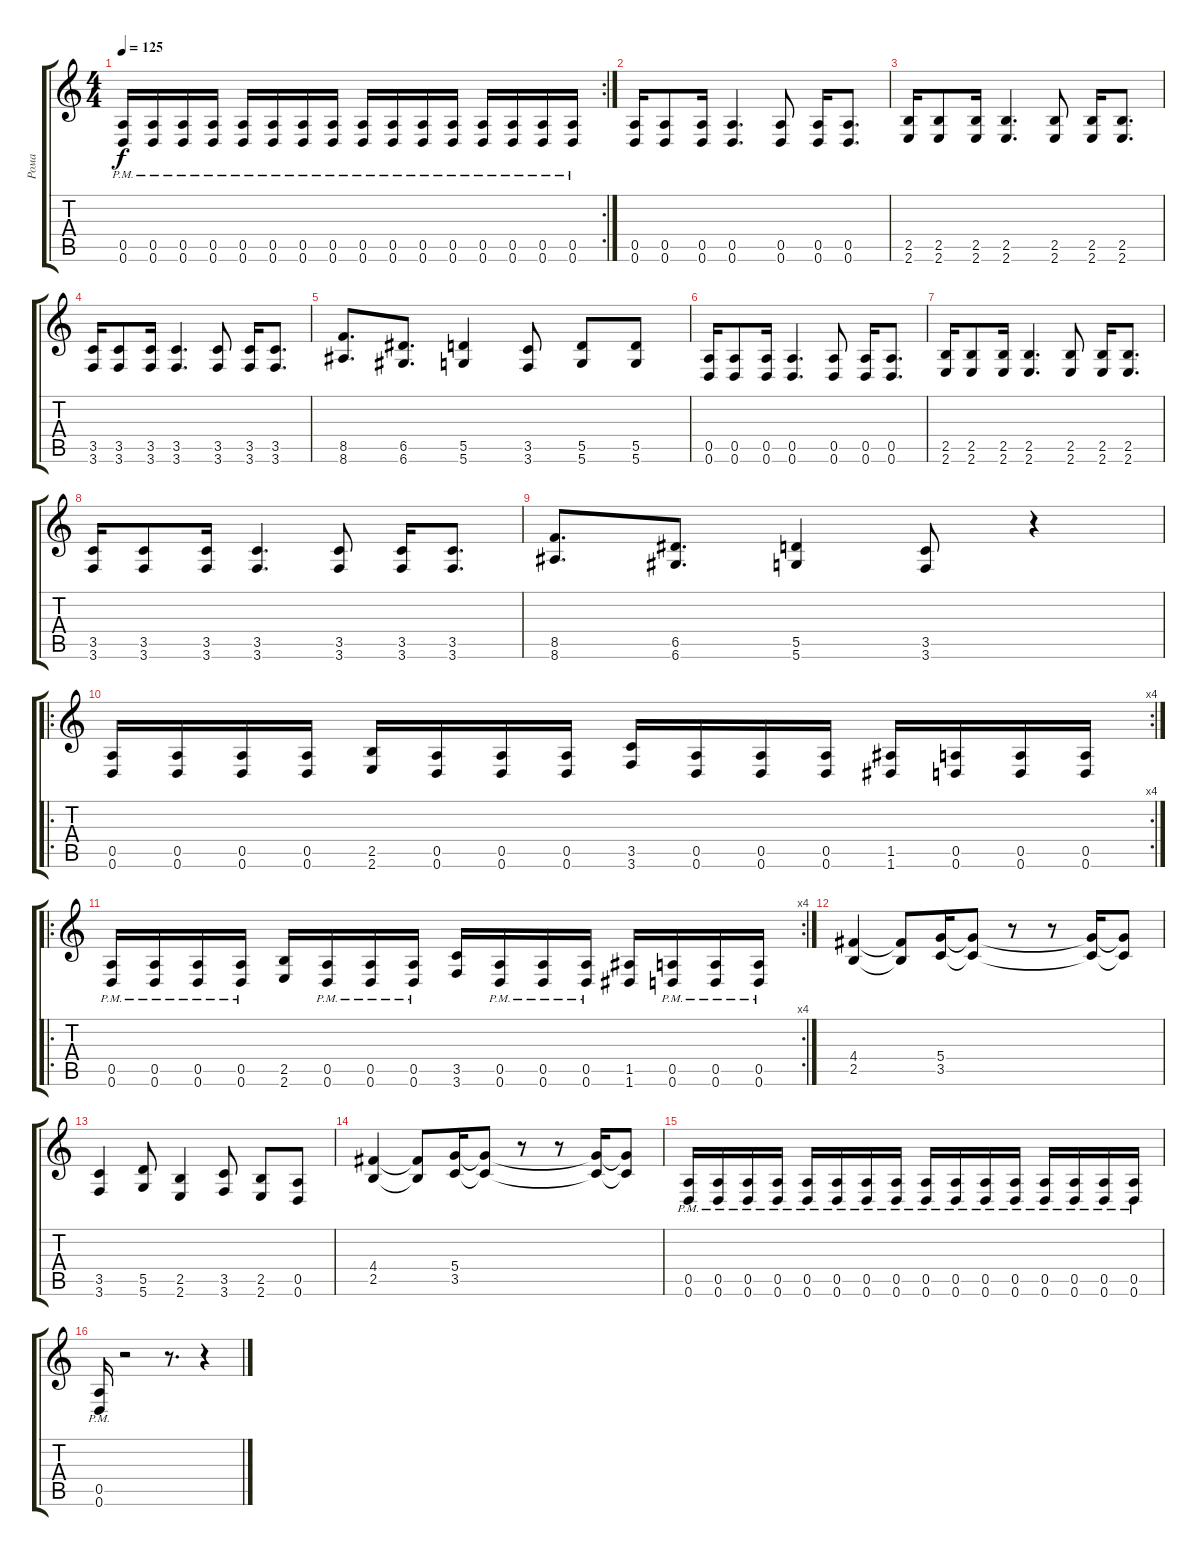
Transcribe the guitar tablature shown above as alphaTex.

\track ("Рома" "Рома") {instrument distortionguitar}
\staff {score tabs}
\tuning (E4 B3 G3 D3 A2 D2) {hide}
\rc 2
\ts (4 4)
\tempo 125
\clef g2
\ks c
(0.5{pm} 0.6{pm}).16{dy f} (0.5{pm} 0.6{pm}).16 (0.5{pm} 0.6{pm}).16 (0.5{pm} 0.6{pm}).16 (0.5{pm} 0.6{pm}).16 (0.5{pm} 0.6{pm}).16 (0.5{pm} 0.6{pm}).16 (0.5{pm} 0.6{pm}).16 (0.5{pm} 0.6{pm}).16 (0.5{pm} 0.6{pm}).16 (0.5{pm} 0.6{pm}).16 (0.5{pm} 0.6{pm}).16 (0.5{pm} 0.6{pm}).16 (0.5{pm} 0.6{pm}).16 (0.5{pm} 0.6{pm}).16 (0.5{pm} 0.6{pm}).16 |
(0.5 0.6).16 (0.5 0.6).8 (0.5 0.6).16 (0.5 0.6).4{d} (0.5 0.6).8 (0.5 0.6).16 (0.5 0.6).8{d} |
(2.5 2.6).16 (2.5 2.6).8 (2.5 2.6).16 (2.5 2.6).4{d} (2.5 2.6).8 (2.5 2.6).16 (2.5 2.6).8{d} |
(3.5 3.6).16 (3.5 3.6).8 (3.5 3.6).16 (3.5 3.6).4{d} (3.5 3.6).8 (3.5 3.6).16 (3.5 3.6).8{d} |
(8.5 8.6).8{d} (6.5 6.6).8{d} (5.5 5.6).4 (3.5 3.6).8 (5.5 5.6).8 (5.5 5.6).8 |
(0.5 0.6).16 (0.5 0.6).8 (0.5 0.6).16 (0.5 0.6).4{d} (0.5 0.6).8 (0.5 0.6).16 (0.5 0.6).8{d} |
(2.5 2.6).16 (2.5 2.6).8 (2.5 2.6).16 (2.5 2.6).4{d} (2.5 2.6).8 (2.5 2.6).16 (2.5 2.6).8{d} |
(3.5 3.6).16 (3.5 3.6).8 (3.5 3.6).16 (3.5 3.6).4{d} (3.5 3.6).8 (3.5 3.6).16 (3.5 3.6).8{d} |
(8.5 8.6).8{d} (6.5 6.6).8{d} (5.5 5.6).4 (3.5 3.6).8 r.4 |
\ro
\rc 4
(0.5 0.6).16 (0.5 0.6).16 (0.5 0.6).16 (0.5 0.6).16 (2.5 2.6).16 (0.5 0.6).16 (0.5 0.6).16 (0.5 0.6).16 (3.5 3.6).16 (0.5 0.6).16 (0.5 0.6).16 (0.5 0.6).16 (1.5 1.6).16 (0.5 0.6).16 (0.5 0.6).16 (0.5 0.6).16 |
\ro
\rc 4
(0.5{pm} 0.6).16 (0.5{pm} 0.6{pm}).16 (0.5{pm} 0.6{pm}).16 (0.5{pm} 0.6{pm}).16 (2.5 2.6).16 (0.5{pm} 0.6{pm}).16 (0.5{pm} 0.6{pm}).16 (0.5{pm} 0.6{pm}).16 (3.5 3.6).16 (0.5{pm} 0.6{pm}).16 (0.5{pm} 0.6{pm}).16 (0.5{pm} 0.6{pm}).16 (1.5 1.6).16 (0.5{pm} 0.6{pm}).16 (0.5{pm} 0.6{pm}).16 (0.5{pm} 0.6{pm}).16 |
(4.4 2.5).4 (4.4{t} 2.5{t}).8 (5.4 3.5).16 (5.4{t} 3.5{t}).8 r.8 r.8 (5.4{t} 3.5{t}).16 (5.4{t} 3.5{t}).8 |
(3.5 3.6).4 (5.5 5.6).8 (2.5 2.6).4 (3.5 3.6).8 (2.5 2.6).8 (0.5 0.6).8 |
(4.4 2.5).4 (4.4{t} 2.5{t}).8 (5.4 3.5).16 (5.4{t} 3.5{t}).8 r.8 r.8 (5.4{t} 3.5{t}).16 (5.4{t} 3.5{t}).8 |
(0.5{pm} 0.6{pm}).16 (0.5{pm} 0.6{pm}).16 (0.5{pm} 0.6{pm}).16 (0.5{pm} 0.6{pm}).16 (0.5{pm} 0.6{pm}).16 (0.5{pm} 0.6{pm}).16 (0.5{pm} 0.6{pm}).16 (0.5{pm} 0.6{pm}).16 (0.5{pm} 0.6{pm}).16 (0.5{pm} 0.6{pm}).16 (0.5{pm} 0.6{pm}).16 (0.5{pm} 0.6{pm}).16 (0.5{pm} 0.6{pm}).16 (0.5{pm} 0.6{pm}).16 (0.5{pm} 0.6{pm}).16 (0.5{pm} 0.6{pm}).16 |
(0.5{pm} 0.6).16 r.2 r.8{d} r.4
